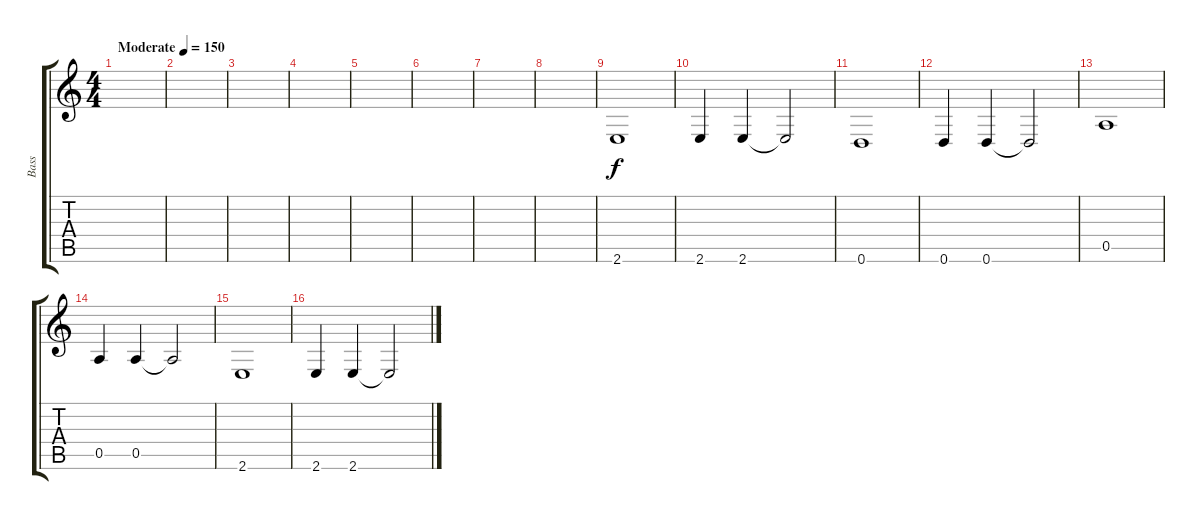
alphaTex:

\track ("Bass" "Bass") {instrument electricbassfinger}
\staff {score tabs}
\tuning (E4 B3 G3 D3 A2 D2) {hide}
\ts (4 4)
\tempo (150 "Moderate")
\clef g2
\ks c
|
|
|
|
|
|
|
|
2.6.1 |
2.6.4 2.6.4 2.6{t}.2 |
0.6.1 |
0.6.4 0.6.4 0.6{t}.2 |
0.5.1 |
0.5.4 0.5.4 0.5{t}.2 |
2.6.1 |
2.6.4 2.6.4 2.6{t}.2
